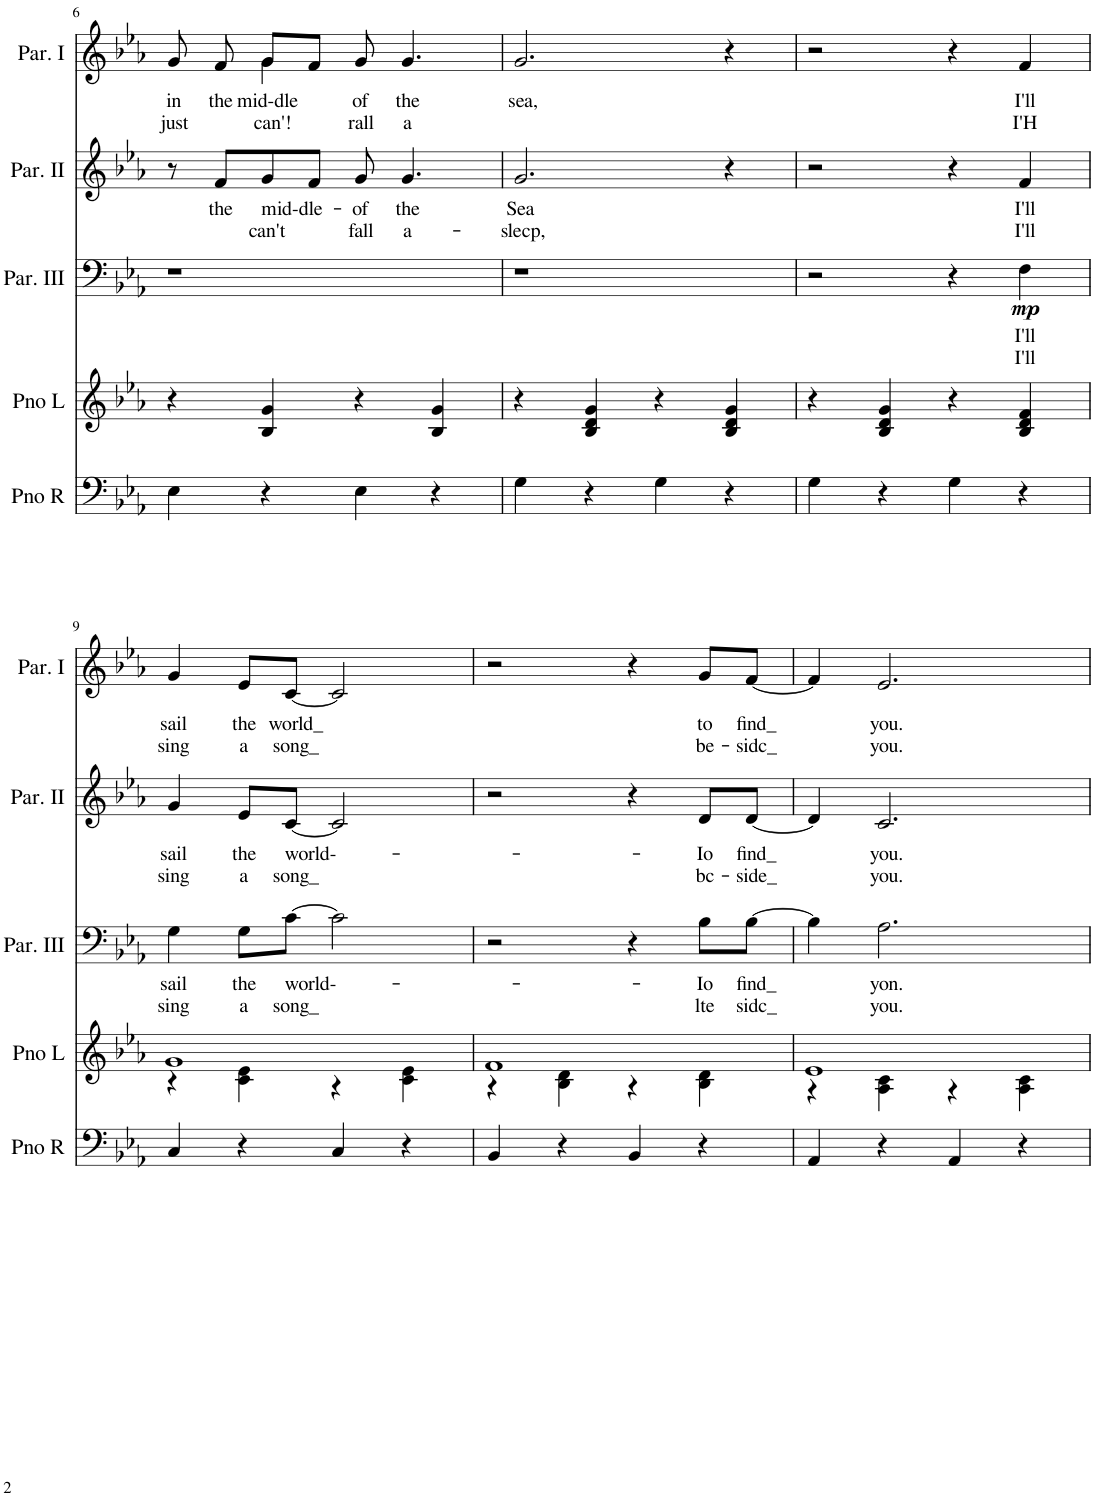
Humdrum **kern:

**kern	**kern	**kern	**text	**text	**dynam	**kern	**text	**text	**kern	**text	**text
*part5	*part4	*part3	*part3	*part3	*part3	*part2	*part2	*part2	*part1	*part1	*part1
*staff5	*staff4	*staff3	*staff3	*staff3	*staff3	*staff2	*staff2	*staff2	*staff1	*staff1	*staff1
*I"Piano R	*I"Piano L	*I"Part III	*	*	*	*I"Part II	*	*	*I"Part I	*	*
*I'Pno R	*I'Pno L	*I'Par. III	*	*	*	*I'Par. II	*	*	*I'Par. I	*	*
!!LO:PB:g=z
*clefF4	*clefG2	*clefF4	*	*	*	*clefG2	*	*	*clefG2	*	*
*k[b-e-a-]	*k[b-e-a-]	*k[b-e-a-]	*	*	*	*k[b-e-a-]	*	*	*k[b-e-a-]	*	*
*M2/2	*M2/2	*M2/2	*	*	*	*M2/2	*	*	*M2/2	*	*
*met(c|)	*met(c|)	*met(c|)	*	*	*	*met(c|)	*	*	*met(c|)	*	*
=6	=6	=6	=6	=6	=6	=6	=6	=6	=6	=6	=6
!	!	!	!	!	!	!	!	!	!	!LO:LY:b	!LO:LY:b
*	*	*	*	*	*	*	*	*	*^	*	*
4E-\	4r	1r	.	.	.	8r	.	.	8g/	4ryy	in	just
!	!	!	!	!	!	!	!LO:LY:b	!	!	!	!LO:LY:b	!
.	.	.	.	.	.	8f/L	the	.	8f/	.	the	.
!	!	!	!	!	!	!	!LO:LY:b	!LO:LY:b	!	!	!LO:LY:b	!LO:LY:b
4r	4B-/ 4g/	.	.	.	.	8g/	mid-dle-	can't	8g/L	4g\	mid-dle	can'!
.	.	.	.	.	.	8f/J	.	.	8f/J	.	.	.
!	!	!	!	!	!	!	!LO:LY:b	!LO:LY:b	!	!	!LO:LY:b	!LO:LY:b
4E-\	4r	.	.	.	.	8g/	-of	fall	8g/	2ryy	of	rall
!	!	!	!	!	!	!	!LO:LY:b	!LO:LY:b	!	!	!LO:LY:b	!LO:LY:b
.	.	.	.	.	.	4.g/	the	a-	4.g/	.	the	a
4r	4B-/ 4g/	.	.	.	.	.	.	.	.	.	.	.
*	*	*	*	*	*	*	*	*	*v	*v	*	*
=7	=7	=7	=7	=7	=7	=7	=7	=7	=7	=7	=7
!	!	!	!	!	!	!	!LO:LY:b	!LO:LY:b	!	!LO:LY:b	!
4G\	4r	1r	.	.	.	2.g/	Sea	-slecp,	2.g/	sea,	.
4r	4B-/ 4d/ 4g/	.	.	.	.	.	.	.	.	.	.
4G\	4r	.	.	.	.	.	.	.	.	.	.
4r	4B-/ 4d/ 4g/	.	.	.	.	4r	.	.	4r	.	.
=8	=8	=8	=8	=8	=8	=8	=8	=8	=8	=8	=8
4G\	4r	2r	.	.	.	2r	.	.	2r	.	.
4r	4B-/ 4d/ 4g/	.	.	.	.	.	.	.	.	.	.
4G\	4r	4r	.	.	.	4r	.	.	4r	.	.
!	!	!	!LO:LY:b	!LO:LY:b	!LO:DY:b	!	!LO:LY:b	!LO:LY:b	!	!LO:LY:b	!LO:LY:b
4r	4B-/ 4d/ 4f/	4F\	I'll	I'll	mp	4f/	I'll	I'll	4f/	I'll	I'H
!!LO:LB:g=z
=9	=9	=9	=9	=9	=9	=9	=9	=9	=9	=9	=9
*	*^	*	*	*	*	*	*	*	*	*	*
!	!	!	!	!LO:LY:b	!LO:LY:b	!	!	!LO:LY:b	!LO:LY:b	!	!LO:LY:b	!LO:LY:b
4C/	1g	4r	4G\	sail	sing	.	4g/	sail	sing	4g/	sail	sing
!	!	!	!	!LO:LY:b	!LO:LY:b	!	!	!LO:LY:b	!LO:LY:b	!	!LO:LY:b	!LO:LY:b
4r	.	4c\ 4e-\	8G\L	the	a	.	8e-/L	the	a	8e-/L	the	a
!	!	!	!	!LO:LY:b	!LO:LY:b	!	!	!LO:LY:b	!LO:LY:b	!	!LO:LY:b	!LO:LY:b
.	.	.	[8c\J	world--	song_	.	[8c/J	world--	song_	[8c/J	world_	song_
4C/	.	4r	2c\]	.	.	.	2c/]	.	.	2c/]	.	.
4r	.	4c\ 4e-\	.	.	.	.	.	.	.	.	.	.
=10	=10	=10	=10	=10	=10	=10	=10	=10	=10	=10	=10	=10
4BB-/	1f	4r	2r	.	.	.	2r	.	.	2r	.	.
4r	.	4B-\ 4d\	.	.	.	.	.	.	.	.	.	.
4BB-/	.	4r	4r	.	.	.	4r	.	.	4r	.	.
!	!	!	!	!LO:LY:b	!LO:LY:b	!	!	!LO:LY:b	!LO:LY:b	!	!LO:LY:b	!LO:LY:b
4r	.	4B-\ 4d\	8B-\L	-Io	lte	.	8d/L	-Io	bc-	8g/L	to	be-
!	!	!	!	!LO:LY:b	!LO:LY:b	!	!	!LO:LY:b	!LO:LY:b	!	!LO:LY:b	!LO:LY:b
.	.	.	[8B-\J	find_	sidc_	.	[8d/J	find_	-side_	[8f/J	find_	-sidc_
=11	=11	=11	=11	=11	=11	=11	=11	=11	=11	=11	=11	=11
4AA-/	1e-	4r	4B-\]	.	.	.	4d/]	.	.	4f/]	.	.
!	!	!	!	!LO:LY:b	!LO:LY:b	!	!	!LO:LY:b	!LO:LY:b	!	!LO:LY:b	!LO:LY:b
4r	.	4A-\ 4c\	2.A-\	yon.	you.	.	2.c/	you.	you.	2.e-/	you.	you.
4AA-/	.	4r	.	.	.	.	.	.	.	.	.	.
4r	.	4A-\ 4c\	.	.	.	.	.	.	.	.	.	.
*	*v	*v	*	*	*	*	*	*	*	*	*	*
=	=	=	=	=	=	=	=	=	=	=	=
*-	*-	*-	*-	*-	*-	*-	*-	*-	*-	*-	*-
